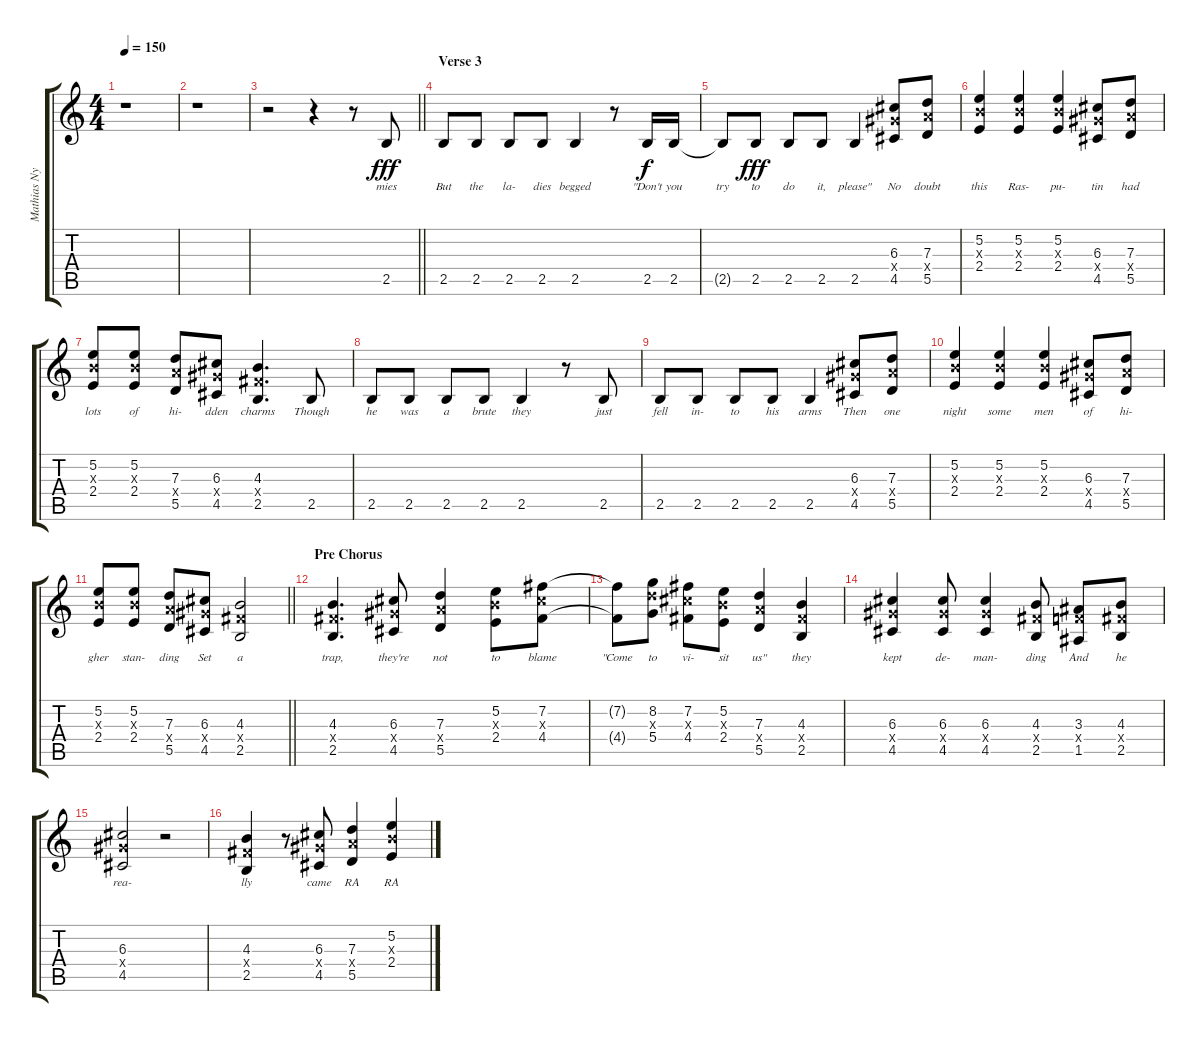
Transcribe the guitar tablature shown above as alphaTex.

\track ("Mathias Nygård" "Mathias Ny") {instrument overdrivenguitar}
\staff {score tabs}
\tuning (E4 B3 G3 D3 A2 E2) {hide}
\ts (4 4)
\tempo 150
\clef g2
\ks c
r.1{dy fff} |
r.1 |
\barLineRight lightlight
r.2 r.4 r.8 2.5.8{lyrics (0 "mies") lyrics (1 "") lyrics (2 "") lyrics (3 "") lyrics (4 "")} |
\section ("" "Verse 3")
2.5.8{lyrics (0 "But") lyrics (1 "") lyrics (2 "") lyrics (3 "") lyrics (4 "")} 2.5.8{lyrics (0 "the") lyrics (1 "") lyrics (2 "") lyrics (3 "") lyrics (4 "")} 2.5.8{lyrics (0 "la-") lyrics (1 "") lyrics (2 "") lyrics (3 "") lyrics (4 "")} 2.5.8{lyrics (0 "dies") lyrics (1 "") lyrics (2 "") lyrics (3 "") lyrics (4 "")} 2.5.4{lyrics (0 "begged") lyrics (1 "") lyrics (2 "") lyrics (3 "") lyrics (4 "")} r.8 2.5.16{lyrics (0 "\"Don't") lyrics (1 "") lyrics (2 "") lyrics (3 "") lyrics (4 "") dy f} 2.5.16{lyrics (0 "you") lyrics (1 "") lyrics (2 "") lyrics (3 "") lyrics (4 "")} |
2.5{t}.8{lyrics (0 "try") lyrics (1 "") lyrics (2 "") lyrics (3 "") lyrics (4 "")} 2.5.8{lyrics (0 "to") lyrics (1 "") lyrics (2 "") lyrics (3 "") lyrics (4 "") dy fff} 2.5.8{lyrics (0 "do") lyrics (1 "") lyrics (2 "") lyrics (3 "") lyrics (4 "")} 2.5.8{lyrics (0 "it,") lyrics (1 "") lyrics (2 "") lyrics (3 "") lyrics (4 "")} 2.5.4{lyrics (0 "please\"") lyrics (1 "") lyrics (2 "") lyrics (3 "") lyrics (4 "")} (6.3 6.4{x} 4.5).8{lyrics (0 "No") lyrics (1 "") lyrics (2 "") lyrics (3 "") lyrics (4 "")} (7.3 7.4{x} 5.5).8{lyrics (0 "doubt") lyrics (1 "") lyrics (2 "") lyrics (3 "") lyrics (4 "")} |
(5.2 4.3{x} 2.4).4{lyrics (0 "this") lyrics (1 "") lyrics (2 "") lyrics (3 "") lyrics (4 "")} (5.2 4.3{x} 2.4).4{lyrics (0 "Ras-") lyrics (1 "") lyrics (2 "") lyrics (3 "") lyrics (4 "")} (5.2 4.3{x} 2.4).4{lyrics (0 "pu-") lyrics (1 "") lyrics (2 "") lyrics (3 "") lyrics (4 "")} (6.3 6.4{x} 4.5).8{lyrics (0 "tin") lyrics (1 "") lyrics (2 "") lyrics (3 "") lyrics (4 "")} (7.3 7.4{x} 5.5).8{lyrics (0 "had") lyrics (1 "") lyrics (2 "") lyrics (3 "") lyrics (4 "")} |
(5.2 4.3{x} 2.4).8{lyrics (0 "lots") lyrics (1 "") lyrics (2 "") lyrics (3 "") lyrics (4 "")} (5.2 4.3{x} 2.4).8{lyrics (0 "of") lyrics (1 "") lyrics (2 "") lyrics (3 "") lyrics (4 "")} (7.3 7.4{x} 5.5).8{lyrics (0 "hi-") lyrics (1 "") lyrics (2 "") lyrics (3 "") lyrics (4 "")} (6.3 6.4{x} 4.5).8{lyrics (0 "dden") lyrics (1 "") lyrics (2 "") lyrics (3 "") lyrics (4 "")} (4.3 4.4{x} 2.5).4{d lyrics (0 "charms") lyrics (1 "") lyrics (2 "") lyrics (3 "") lyrics (4 "")} 2.5.8{lyrics (0 "Though") lyrics (1 "") lyrics (2 "") lyrics (3 "") lyrics (4 "")} |
2.5.8{lyrics (0 "he") lyrics (1 "") lyrics (2 "") lyrics (3 "") lyrics (4 "")} 2.5.8{lyrics (0 "was") lyrics (1 "") lyrics (2 "") lyrics (3 "") lyrics (4 "")} 2.5.8{lyrics (0 "a") lyrics (1 "") lyrics (2 "") lyrics (3 "") lyrics (4 "")} 2.5.8{lyrics (0 "brute") lyrics (1 "") lyrics (2 "") lyrics (3 "") lyrics (4 "")} 2.5.4{lyrics (0 "they") lyrics (1 "") lyrics (2 "") lyrics (3 "") lyrics (4 "")} r.8 2.5.8{lyrics (0 "just") lyrics (1 "") lyrics (2 "") lyrics (3 "") lyrics (4 "")} |
2.5.8{lyrics (0 "fell") lyrics (1 "") lyrics (2 "") lyrics (3 "") lyrics (4 "")} 2.5.8{lyrics (0 "in-") lyrics (1 "") lyrics (2 "") lyrics (3 "") lyrics (4 "")} 2.5.8{lyrics (0 "to") lyrics (1 "") lyrics (2 "") lyrics (3 "") lyrics (4 "")} 2.5.8{lyrics (0 "his") lyrics (1 "") lyrics (2 "") lyrics (3 "") lyrics (4 "")} 2.5.4{lyrics (0 "arms") lyrics (1 "") lyrics (2 "") lyrics (3 "") lyrics (4 "")} (6.3 6.4{x} 4.5).8{lyrics (0 "Then") lyrics (1 "") lyrics (2 "") lyrics (3 "") lyrics (4 "")} (7.3 7.4{x} 5.5).8{lyrics (0 "one") lyrics (1 "") lyrics (2 "") lyrics (3 "") lyrics (4 "")} |
(5.2 4.3{x} 2.4).4{lyrics (0 "night") lyrics (1 "") lyrics (2 "") lyrics (3 "") lyrics (4 "")} (5.2 4.3{x} 2.4).4{lyrics (0 "some") lyrics (1 "") lyrics (2 "") lyrics (3 "") lyrics (4 "")} (5.2 4.3{x} 2.4).4{lyrics (0 "men") lyrics (1 "") lyrics (2 "") lyrics (3 "") lyrics (4 "")} (6.3 6.4{x} 4.5).8{lyrics (0 "of") lyrics (1 "") lyrics (2 "") lyrics (3 "") lyrics (4 "")} (7.3 7.4{x} 5.5).8{lyrics (0 "hi-") lyrics (1 "") lyrics (2 "") lyrics (3 "") lyrics (4 "")} |
\barLineRight lightlight
(5.2 4.3{x} 2.4).8{lyrics (0 "gher") lyrics (1 "") lyrics (2 "") lyrics (3 "") lyrics (4 "")} (5.2 4.3{x} 2.4).8{lyrics (0 "stan-") lyrics (1 "") lyrics (2 "") lyrics (3 "") lyrics (4 "")} (7.3 7.4{x} 5.5).8{lyrics (0 "ding") lyrics (1 "") lyrics (2 "") lyrics (3 "") lyrics (4 "")} (6.3 6.4{x} 4.5).8{lyrics (0 "Set") lyrics (1 "") lyrics (2 "") lyrics (3 "") lyrics (4 "")} (4.3 4.4{x} 2.5).2{lyrics (0 "a") lyrics (1 "") lyrics (2 "") lyrics (3 "") lyrics (4 "")} |
\section ("" "Pre Chorus")
(4.3 4.4{x} 2.5).4{d lyrics (0 "trap,") lyrics (1 "") lyrics (2 "") lyrics (3 "") lyrics (4 "")} (6.3 6.4{x} 4.5).8{lyrics (0 "they're") lyrics (1 "") lyrics (2 "") lyrics (3 "") lyrics (4 "")} (7.3 7.4{x} 5.5).4{lyrics (0 "not") lyrics (1 "") lyrics (2 "") lyrics (3 "") lyrics (4 "")} (5.2 4.3{x} 2.4).8{lyrics (0 "to") lyrics (1 "") lyrics (2 "") lyrics (3 "") lyrics (4 "")} (7.2 6.3{x} 4.4).8{lyrics (0 "blame") lyrics (1 "") lyrics (2 "") lyrics (3 "") lyrics (4 "")} |
(7.2{t} 4.4{t}).8{lyrics (0 "\"Come") lyrics (1 "") lyrics (2 "") lyrics (3 "") lyrics (4 "")} (8.2 7.3{x} 5.4).8{lyrics (0 "to") lyrics (1 "") lyrics (2 "") lyrics (3 "") lyrics (4 "")} (7.2 6.3{x} 4.4).8{lyrics (0 "vi-") lyrics (1 "") lyrics (2 "") lyrics (3 "") lyrics (4 "")} (5.2 4.3{x} 2.4).8{lyrics (0 "sit") lyrics (1 "") lyrics (2 "") lyrics (3 "") lyrics (4 "")} (7.3 7.4{x} 5.5).4{lyrics (0 "us\"") lyrics (1 "") lyrics (2 "") lyrics (3 "") lyrics (4 "")} (4.3 4.4{x} 2.5).4{lyrics (0 "they") lyrics (1 "") lyrics (2 "") lyrics (3 "") lyrics (4 "")} |
(6.3 6.4{x} 4.5).4{lyrics (0 "kept") lyrics (1 "") lyrics (2 "") lyrics (3 "") lyrics (4 "")} (6.3 6.4{x} 4.5).8{lyrics (0 "de-") lyrics (1 "") lyrics (2 "") lyrics (3 "") lyrics (4 "")} (6.3 6.4{x} 4.5).4{lyrics (0 "man-") lyrics (1 "") lyrics (2 "") lyrics (3 "") lyrics (4 "")} (4.3 4.4{x} 2.5).8{lyrics (0 "ding") lyrics (1 "") lyrics (2 "") lyrics (3 "") lyrics (4 "")} (3.3 3.4{x} 1.5).8{lyrics (0 "And") lyrics (1 "") lyrics (2 "") lyrics (3 "") lyrics (4 "")} (4.3 4.4{x} 2.5).8{lyrics (0 "he") lyrics (1 "") lyrics (2 "") lyrics (3 "") lyrics (4 "")} |
(6.3 6.4{x} 4.5).2{lyrics (0 "rea-") lyrics (1 "") lyrics (2 "") lyrics (3 "") lyrics (4 "")} r.2 |
(4.3 4.4{x} 2.5).4{lyrics (0 "lly") lyrics (1 "") lyrics (2 "") lyrics (3 "") lyrics (4 "")} r.8 (6.3 6.4{x} 4.5).8{lyrics (0 "came") lyrics (1 "") lyrics (2 "") lyrics (3 "") lyrics (4 "")} (7.3 7.4{x} 5.5).4{lyrics (0 "RA") lyrics (1 "") lyrics (2 "") lyrics (3 "") lyrics (4 "")} (5.2 4.3{x} 2.4).4{lyrics (0 "RA") lyrics (1 "") lyrics (2 "") lyrics (3 "") lyrics (4 "")}
